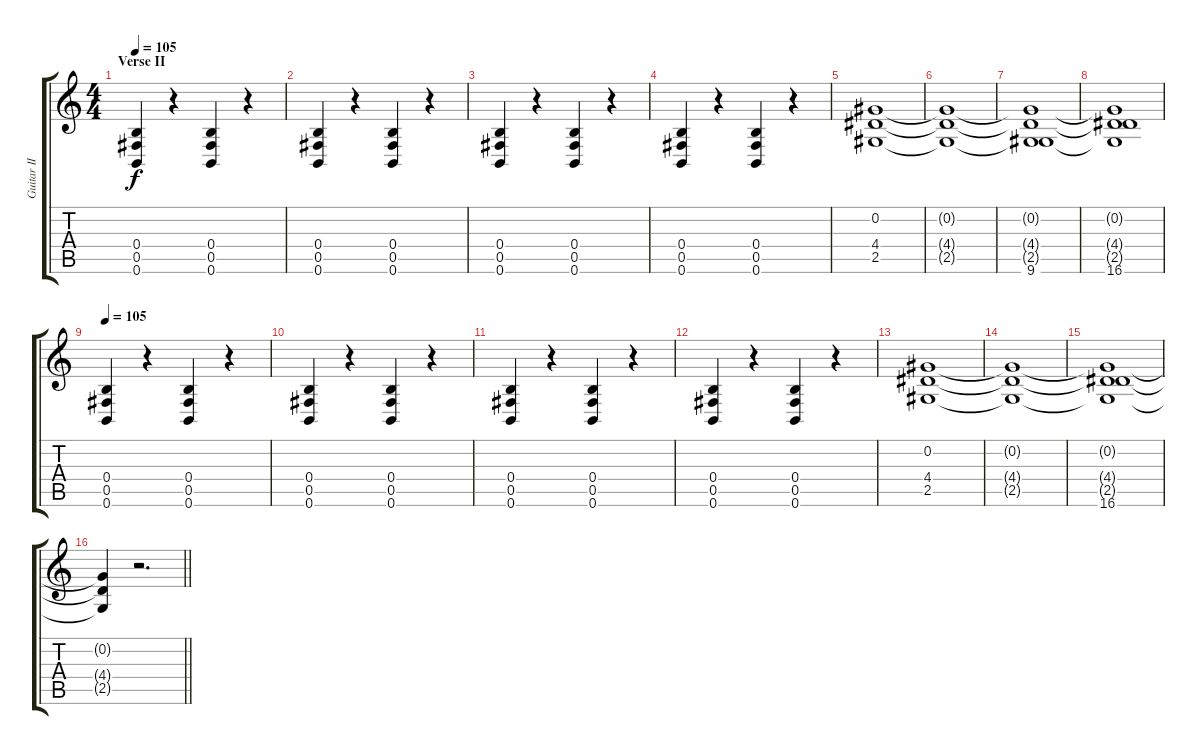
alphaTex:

\track ("Guitar II" "Guitar II") {instrument overdrivenguitar}
\staff {score tabs}
\tuning (Db4 Ab3 E3 B2 Gb2 B1) {hide}
\ts (4 4)
\section ("" "Verse II")
\tempo 105
\clef g2
\ks c
(0.4 0.5 0.6).4{dy f volume 13} r.4 (0.4 0.5 0.6).4 r.4 |
(0.4 0.5 0.6).4 r.4 (0.4 0.5 0.6).4 r.4 |
(0.4 0.5 0.6).4 r.4 (0.4 0.5 0.6).4 r.4 |
(0.4 0.5 0.6).4 r.4 (0.4 0.5 0.6).4 r.4 |
(0.2 4.4 2.5).1 |
(0.2{t} 4.4{t} 2.5{t}).1 |
(0.2{t} 4.4{t} 2.5{t} 9.6).1 |
(0.2{t} 4.4{t} 2.5{t} 16.6).1 |
\tempo 105
(0.4 0.5 0.6).4{volume 13} r.4 (0.4 0.5 0.6).4 r.4 |
(0.4 0.5 0.6).4 r.4 (0.4 0.5 0.6).4 r.4 |
(0.4 0.5 0.6).4 r.4 (0.4 0.5 0.6).4 r.4 |
(0.4 0.5 0.6).4 r.4 (0.4 0.5 0.6).4 r.4 |
(0.2 4.4 2.5).1 |
(0.2{t} 4.4{t} 2.5{t}).1 |
(0.2{t} 4.4{t} 2.5{t} 16.6).1 |
\barLineRight lightlight
(0.2{t} 4.4{t} 2.5{t}).4{volume 0} r.2{d}
